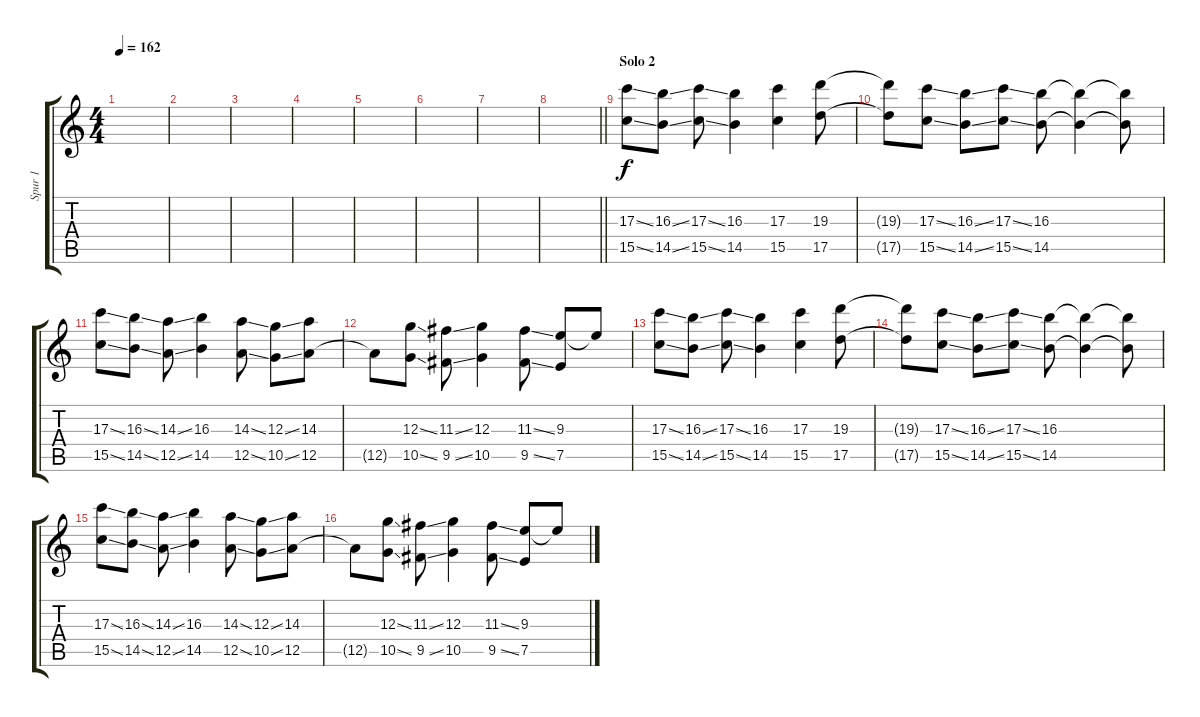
\track ("Spur 1" "Spur 1") {instrument acousticguitarsteel}
\staff {score tabs}
\tuning (E4 B3 G3 D3 A2 E2) {hide}
\ts (4 4)
\tempo 162
\clef g2
\ks c
|
|
|
|
|
|
|
\barLineRight lightlight
|
\section ("" "Solo 2")
(17.3{ss} 15.5{ss}).8 (16.3{ss} 14.5{ss}).8 (17.3{ss} 15.5{ss}).8 (16.3 14.5).4 (17.3 15.5).4 (19.3 17.5).8 |
(19.3{t} 17.5{t}).8 (17.3{ss} 15.5{ss}).8 (16.3{ss} 14.5{ss}).8 (17.3{ss} 15.5{ss}).8 (16.3 14.5).8 (16.3{t} 14.5{t}).4 (16.3{t} 14.5{t}).8 |
(17.3{ss} 15.5{ss}).8 (16.3{ss} 14.5{ss}).8 (14.3{ss} 12.5{ss}).8 (16.3 14.5).4 (14.3{ss} 12.5{ss}).8 (12.3{ss} 10.5{ss}).8 (14.3 12.5).8 |
12.5{t}.8 (12.3{ss} 10.5{ss}).8 (11.3{ss} 9.5{ss}).8 (12.3 10.5).4 (11.3{ss} 9.5{ss}).8 (9.3 7.5).8 9.3{t}.8 |
(17.3{ss} 15.5{ss}).8 (16.3{ss} 14.5{ss}).8 (17.3{ss} 15.5{ss}).8 (16.3 14.5).4 (17.3 15.5).4 (19.3 17.5).8 |
(19.3{t} 17.5{t}).8 (17.3{ss} 15.5{ss}).8 (16.3{ss} 14.5{ss}).8 (17.3{ss} 15.5{ss}).8 (16.3 14.5).8 (16.3{t} 14.5{t}).4 (16.3{t} 14.5{t}).8 |
(17.3{ss} 15.5{ss}).8 (16.3{ss} 14.5{ss}).8 (14.3{ss} 12.5{ss}).8 (16.3 14.5).4 (14.3{ss} 12.5{ss}).8 (12.3{ss} 10.5{ss}).8 (14.3 12.5).8 |
12.5{t}.8 (12.3{ss} 10.5{ss}).8 (11.3{ss} 9.5{ss}).8 (12.3 10.5).4 (11.3{ss} 9.5{ss}).8 (9.3 7.5).8 9.3{t}.8
